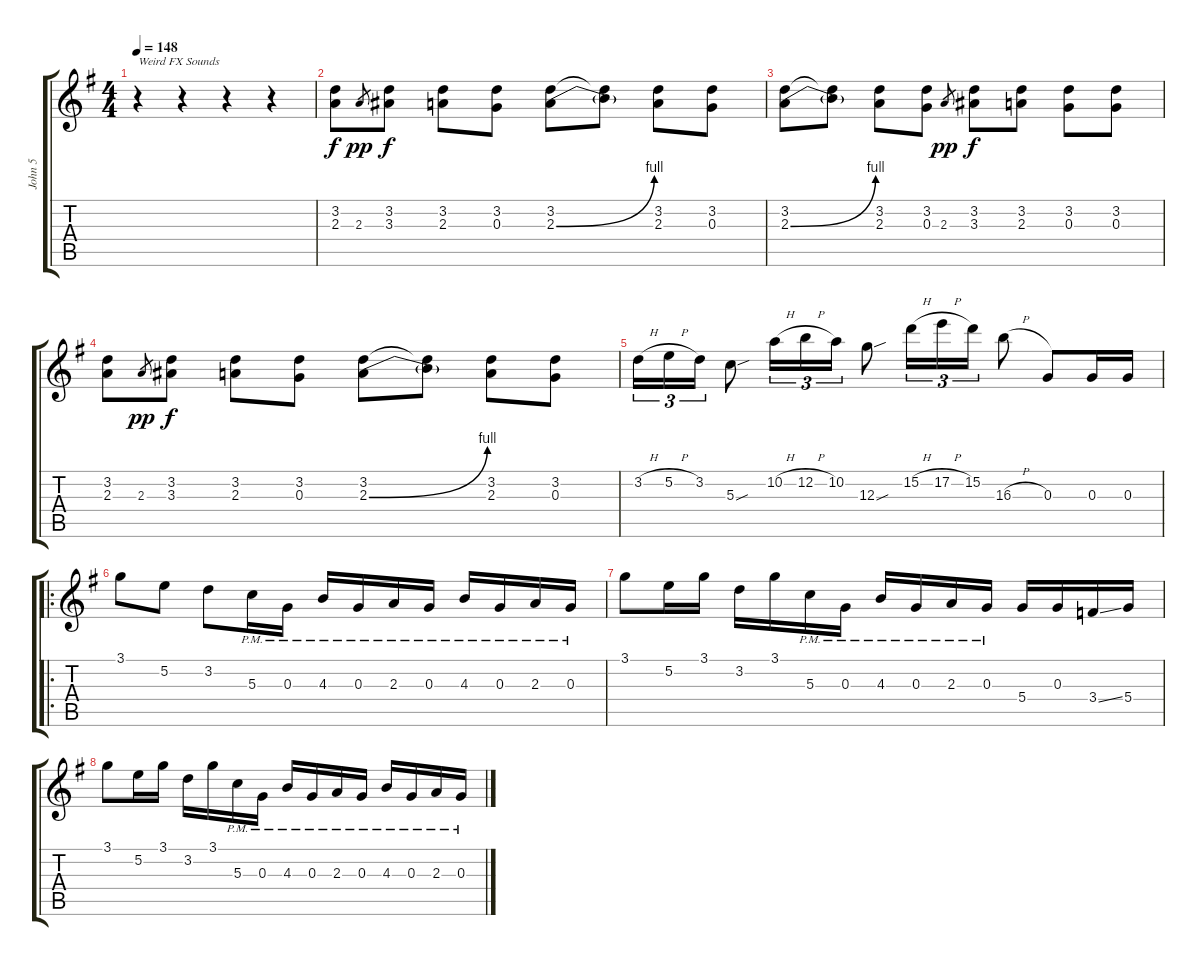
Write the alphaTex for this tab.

\track ("John 5" "John 5") {instrument overdrivenguitar}
\staff {score tabs}
\tuning (E4 B3 G3 D3 A2 E2) {hide}
\ts (4 4)
\tempo 148
\clef g2
\ks g
r.4{txt "Weird FX Sounds" dy f} r.4 r.4 r.4 |
(3.2 2.3).8 2.3.8{gr dy pp} (3.2 3.3).8{dy f} (3.2 2.3).8 (3.2 0.3).8 (3.2 2.3{be (bend 0 0 60 4)}).8 (3.2{t} 2.3{t}).8 (3.2 2.3).8 (3.2 0.3).8 |
(3.2 2.3{be (bend 0 0 60 4)}).8 (3.2{t} 2.3{t}).8 (3.2 2.3).8 (3.2 0.3).8 2.3.8{gr dy pp} (3.2 3.3).8{dy f} (3.2 2.3).8 (3.2 0.3).8 (3.2 0.3).8 |
(3.2 2.3).8 2.3.8{gr dy pp} (3.2 3.3).8{dy f} (3.2 2.3).8 (3.2 0.3).8 (3.2 2.3{be (bend 0 0 60 4)}).8 (3.2{t} 2.3{t}).8 (3.2 2.3).8 (3.2 0.3).8 |
3.2{h}.16{tu (3 2)} 5.2{h}.16{tu (3 2)} 3.2.16{tu (3 2)} 5.3{sou}.8 10.2{h}.16{tu (3 2)} 12.2{h}.16{tu (3 2)} 10.2.16{tu (3 2)} 12.3{sou}.8 15.2{h}.16{tu (3 2)} 17.2{h}.16{tu (3 2)} 15.2.16{tu (3 2)} 16.3{h}.8 0.3.8 0.3.16 0.3.16 |
\ro
3.1.8 5.2.8 3.2.8 5.3{pm}.16 0.3{pm}.16 4.3{pm}.16 0.3{pm}.16 2.3{pm}.16 0.3{pm}.16 4.3{pm}.16 0.3{pm}.16 2.3{pm}.16 0.3{pm}.16 |
3.1.8 5.2.16 3.1.16 3.2.16 3.1.16 5.3{pm}.16 0.3{pm}.16 4.3{pm}.16 0.3{pm}.16 2.3{pm}.16 0.3{pm}.16 5.4.16 0.3.16 3.4{ss}.16 5.4.16 |
3.1.8 5.2.16 3.1.16 3.2.16 3.1.16 5.3{pm}.16 0.3{pm}.16 4.3{pm}.16 0.3{pm}.16 2.3{pm}.16 0.3{pm}.16 4.3{pm}.16 0.3{pm}.16 2.3{pm}.16 0.3{pm}.16
